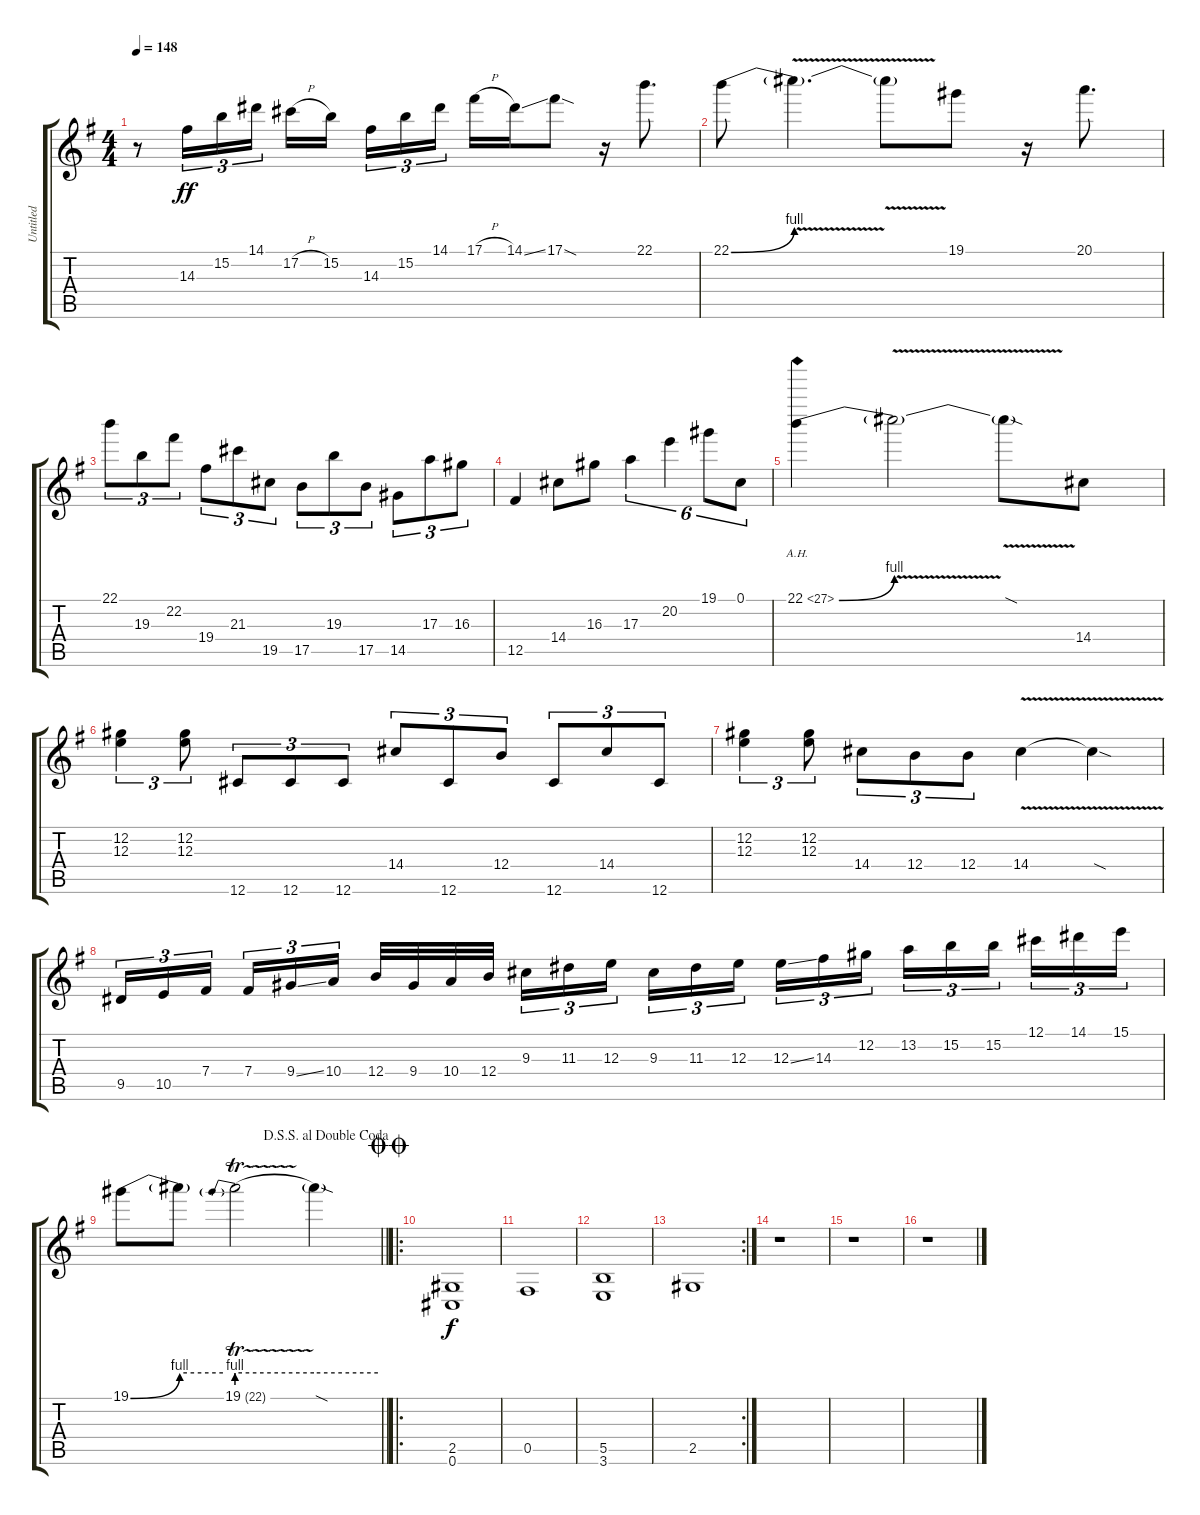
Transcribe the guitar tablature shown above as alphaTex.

\track ("Untitled" "Untitled") {instrument distortionguitar}
\staff {score tabs}
\tuning (Db4 Ab3 E3 B2 Gb2 Db2) {hide}
\ts (4 4)
\tempo 148
\clef g2
\ks g
r.8{dy ff} 14.3.16{tu (3 2)} 15.2.16{tu (3 2)} 14.1.16{tu (3 2)} 17.2{h}.16 15.2.16{beam splitsecondary} 14.3.16{tu (3 2)} 15.2.16{tu (3 2)} 14.1.16{tu (3 2)} 17.1{h}.16 14.1{ss}.16 17.1{sod}.8 r.16 22.1.8{d} |
22.1{be (bend 0 0 60 4)}.8 22.1{v t}.4{d} 22.1{t}.8 19.1.8 r.16 20.1.8{d} |
22.1.8{tu (3 2)} 19.3.8{tu (3 2)} 22.2.8{tu (3 2)} 19.4.8{tu (3 2)} 21.3.8{tu (3 2)} 19.5.8{tu (3 2)} 17.5.8{tu (3 2)} 19.3.8{tu (3 2)} 17.5.8{tu (3 2)} 14.5.8{tu (3 2)} 17.3.8{tu (3 2)} 16.3.8{tu (3 2)} |
12.5.4 14.4.8 16.3.8 17.3.4{tu (6 4)} 20.2.4{tu (6 4)} 19.1.8{tu (6 4)} 0.1.8{tu (6 4)} |
22.1{be (bend 0 0 60 4) ah 5}.4 22.1{v t}.2 22.1{sod t}.8 14.4.8 |
(12.2 12.3).4{tu (3 2)} (12.2 12.3).8{tu (3 2)} 12.6.8{tu (3 2)} 12.6.8{tu (3 2)} 12.6.8{tu (3 2)} 14.4.8{tu (3 2)} 12.6.8{tu (3 2)} 12.4.8{tu (3 2)} 12.6.8{tu (3 2)} 14.4.8{tu (3 2)} 12.6.8{tu (3 2)} |
(12.2 12.3).4{tu (3 2)} (12.2 12.3).8{tu (3 2)} 14.4.8{tu (3 2)} 12.4.8{tu (3 2)} 12.4.8{tu (3 2)} 14.4{v}.4 14.4{sod t}.4 |
9.5.16{tu (3 2)} 10.5.16{tu (3 2)} 7.4.16{tu (3 2) beam splitsecondary} 7.4.16{tu (3 2)} 9.4{ss}.16{tu (3 2)} 10.4.16{tu (3 2)} 12.4.32 9.4.32 10.4.32 12.4.32{beam splitsecondary} 9.3.16{tu (3 2)} 11.3.16{tu (3 2)} 12.3.16{tu (3 2)} 9.3.16{tu (3 2)} 11.3.16{tu (3 2)} 12.3.16{tu (3 2) beam splitsecondary} 12.3{ss}.16{tu (3 2)} 14.3.16{tu (3 2)} 12.2.16{tu (3 2)} 13.2.16{tu (3 2)} 15.2.16{tu (3 2)} 15.2.16{tu (3 2) beam splitsecondary} 12.1.16{tu (3 2)} 14.1.16{tu (3 2)} 15.1.16{tu (3 2)} |
\jump dalsegnosegnoaldoublecoda
\barLineRight lightlight
19.1{be (bend 0 0 60 4)}.8 19.1{be (hold 0 4 60 4) t}.8 19.1{be (prebend 0 4 60 4) tr (22 32)}.2 19.1{be (hold 0 4 60 4) sod t}.4 |
\ro
\jump doublecoda
(2.5 0.6).1{dy f} |
0.5.1 |
(5.5 3.6).1 |
\rc 2
2.5.1 |
r.1 |
r.1 |
r.1
